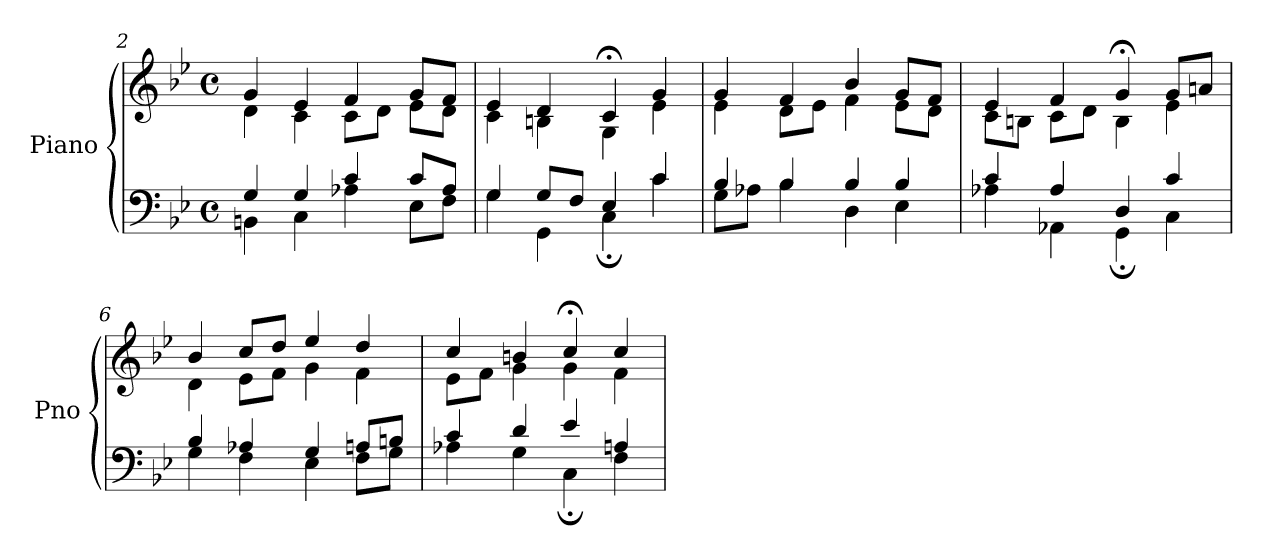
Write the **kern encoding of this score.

**kern	**kern
*part1	*part1
*staff2	*staff1
*I"Piano	*
*I'Pno	*
*clefF4	*clefG2
*k[b-e-]	*k[b-e-]
*M4/4	*M4/4
*met(c)	*met(c)
=2	=2
*^	*^
4G/	4BBn\	4g/	4d\
4G/	4C\	4e-/	4c\
4c/	4A-X\	4f/	8c\L
.	.	.	8d\J
8c/L	8E-\L	8g/L	8e-\L
8A-/J	8F\J	8f/J	8d\J
=3	=3	=3	=3
4G/	4G\	4e-/	4c\
8G/L	4GG\	4d/	4Bn\
8F/J	.	.	.
4E-/	4C;\	4c;</	4G\
4c/	4c\	4g/	4e-\
=4	=4	=4	=4
4B-/	8G\L	4g/	4e-\
.	8A-X\J	.	.
4B-/	4B-\	4f/	8d\L
.	.	.	8e-\J
4B-/	4D\	4b-/	4f\
4B-/	4E-\	8g/L	8e-\L
.	.	8f/J	8d\J
=5	=5	=5	=5
4c/	4A-X\	4e-/	8c\L
.	.	.	8Bn\J
4A-/	4AA-X\	4f/	8c\L
.	.	.	8d\J
4D/	4GG;\	4g;</	4B\
4c/	4C\	8g/L	4e-\
.	.	8an/J	.
=6	=6	=6	=6
4B-/	4G\	4b-/	4d\
4A-X/	4F\	8cc/L	8e-\L
.	.	8dd/J	8f\J
4G/	4E-\	4ee-/	4g\
8An/L	8F\L	4dd/	4f\
8Bn/J	8G\J	.	.
=7	=7	=7	=7
4c/	4A-X\	4cc/	8e-\L
.	.	.	8f\J
4d/	4G\	4bn/	4g\
4e-/	4C;\	4cc;</	4g\
4An/	4F\	4cc/	4f\
*v	*v	*	*
*	*v	*v
=	=
*-	*-
